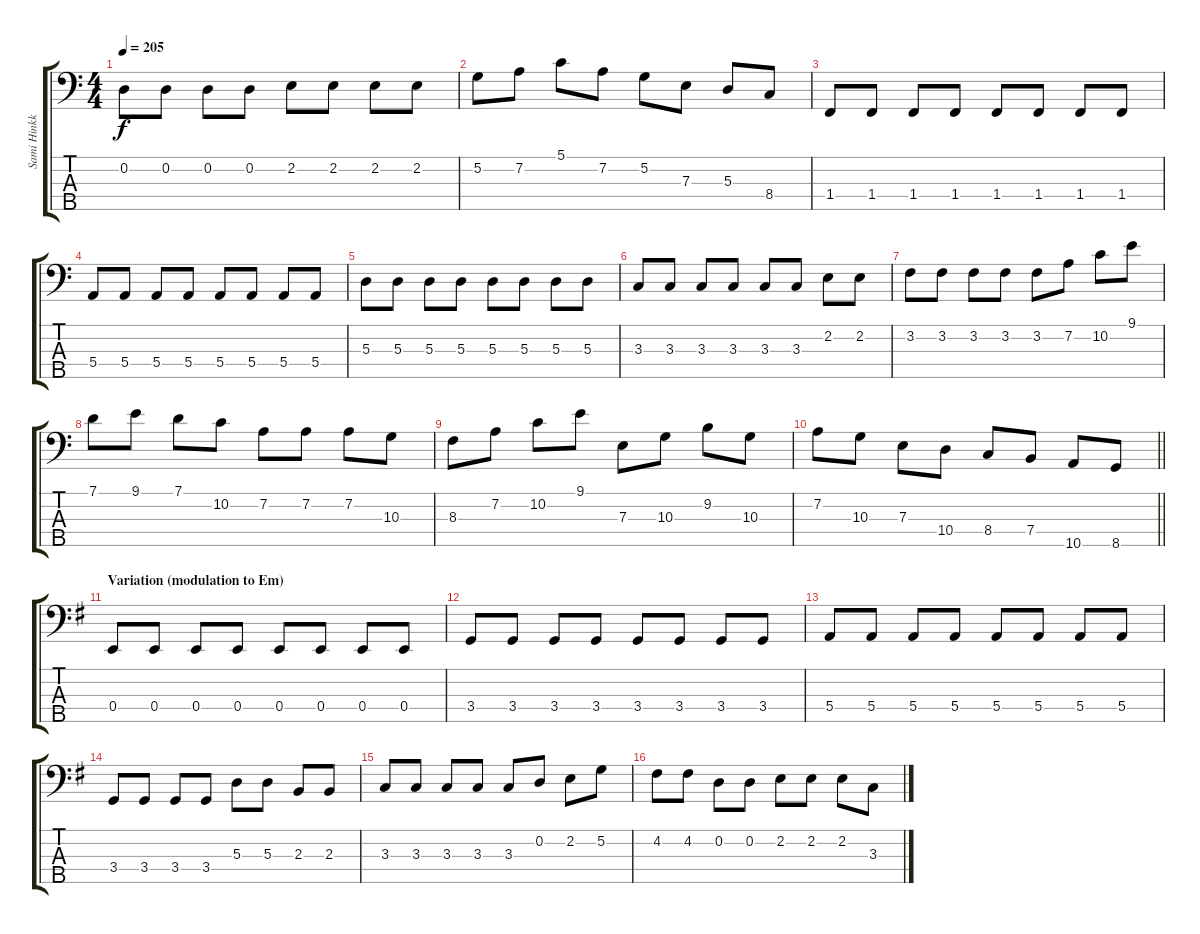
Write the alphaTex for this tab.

\track ("Sami Hinkka" "Sami Hinkk") {instrument electricbassfinger}
\staff {score tabs}
\tuning (G2 D2 A1 E1 B0) {hide}
\ts (4 4)
\tempo 205
\clef f4
\ks c
0.2.8{dy f} 0.2.8 0.2.8 0.2.8 2.2.8 2.2.8 2.2.8 2.2.8 |
5.2.8 7.2.8 5.1.8 7.2.8 5.2.8 7.3.8 5.3.8 8.4.8 |
1.4.8 1.4.8 1.4.8 1.4.8 1.4.8 1.4.8 1.4.8 1.4.8 |
5.4.8 5.4.8 5.4.8 5.4.8 5.4.8 5.4.8 5.4.8 5.4.8 |
5.3.8 5.3.8 5.3.8 5.3.8 5.3.8 5.3.8 5.3.8 5.3.8 |
3.3.8 3.3.8 3.3.8 3.3.8 3.3.8 3.3.8 2.2.8 2.2.8 |
3.2.8 3.2.8 3.2.8 3.2.8 3.2.8 7.2.8 10.2.8 9.1.8 |
7.1.8 9.1.8 7.1.8 10.2.8 7.2.8 7.2.8 7.2.8 10.3.8 |
8.3.8 7.2.8 10.2.8 9.1.8 7.3.8 10.3.8 9.2.8 10.3.8 |
\barLineRight lightlight
7.2.8 10.3.8 7.3.8 10.4.8 8.4.8 7.4.8 10.5.8 8.5.8 |
\section ("" "Variation (modulation to Em)")
\ks eminor
0.4.8 0.4.8 0.4.8 0.4.8 0.4.8 0.4.8 0.4.8 0.4.8 |
3.4.8 3.4.8 3.4.8 3.4.8 3.4.8 3.4.8 3.4.8 3.4.8 |
5.4.8 5.4.8 5.4.8 5.4.8 5.4.8 5.4.8 5.4.8 5.4.8 |
3.4.8 3.4.8 3.4.8 3.4.8 5.3.8 5.3.8 2.3.8 2.3.8 |
3.3.8 3.3.8 3.3.8 3.3.8 3.3.8 0.2.8 2.2.8 5.2.8 |
4.2.8 4.2.8 0.2.8 0.2.8 2.2.8 2.2.8 2.2.8 3.3.8
